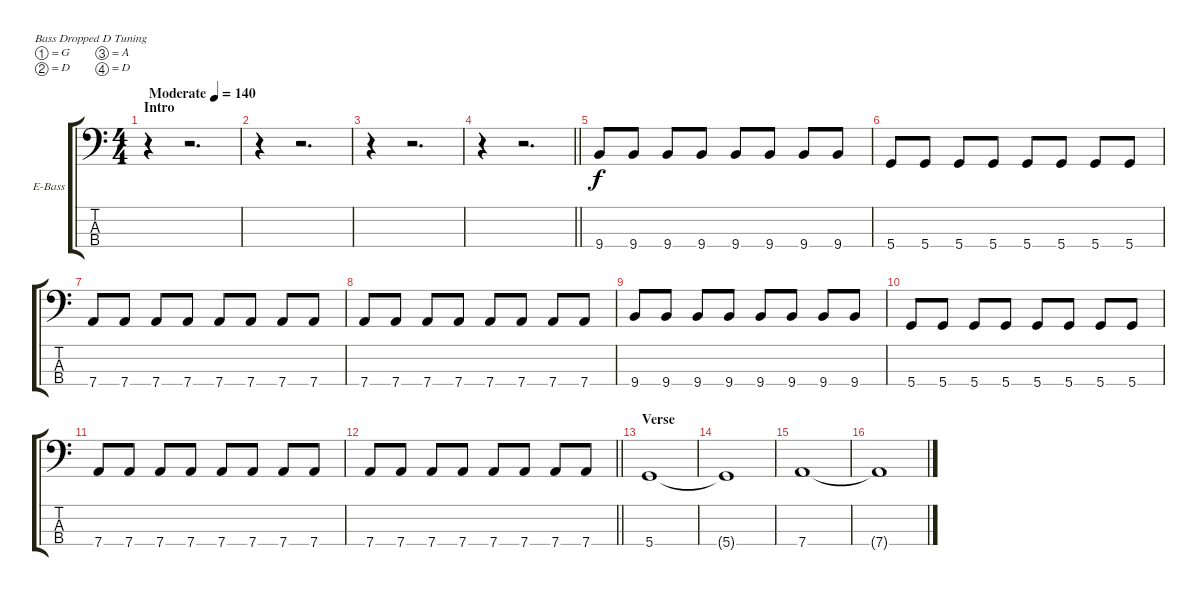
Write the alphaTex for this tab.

\bracketExtendMode groupsimilarinstruments
\firstSystemTrackNameOrientation horizontal
\otherSystemsTrackNameOrientation horizontal
\track ("Bass" "E-Bass") {instrument electricbassfinger}
\staff {score tabs}
\tuning (G2 D2 A1 D1)
\ts (4 4)
\beaming (8 2 2 2 2)
\section ("" "Intro")
\tempo (140 "Moderate")
\clef f4
\ks c
r.4{dy f instrument electricbassfinger} r.2{d} |
r.4 r.2{d} |
r.4 r.2{d} |
\barLineRight lightlight
r.4 r.2{d} |
9.4.8 9.4.8 9.4.8 9.4.8 9.4.8 9.4.8 9.4.8 9.4.8 |
5.4.8 5.4.8 5.4.8 5.4.8 5.4.8 5.4.8 5.4.8 5.4.8 |
7.4.8 7.4.8 7.4.8 7.4.8 7.4.8 7.4.8 7.4.8 7.4.8 |
7.4.8 7.4.8 7.4.8 7.4.8 7.4.8 7.4.8 7.4.8 7.4.8 |
9.4.8 9.4.8 9.4.8 9.4.8 9.4.8 9.4.8 9.4.8 9.4.8 |
5.4.8 5.4.8 5.4.8 5.4.8 5.4.8 5.4.8 5.4.8 5.4.8 |
7.4.8 7.4.8 7.4.8 7.4.8 7.4.8 7.4.8 7.4.8 7.4.8 |
\barLineRight lightlight
7.4.8 7.4.8 7.4.8 7.4.8 7.4.8 7.4.8 7.4.8 7.4.8 |
\section ("" "Verse")
5.4.1 |
5.4{t}.1 |
7.4.1 |
7.4{t}.1
